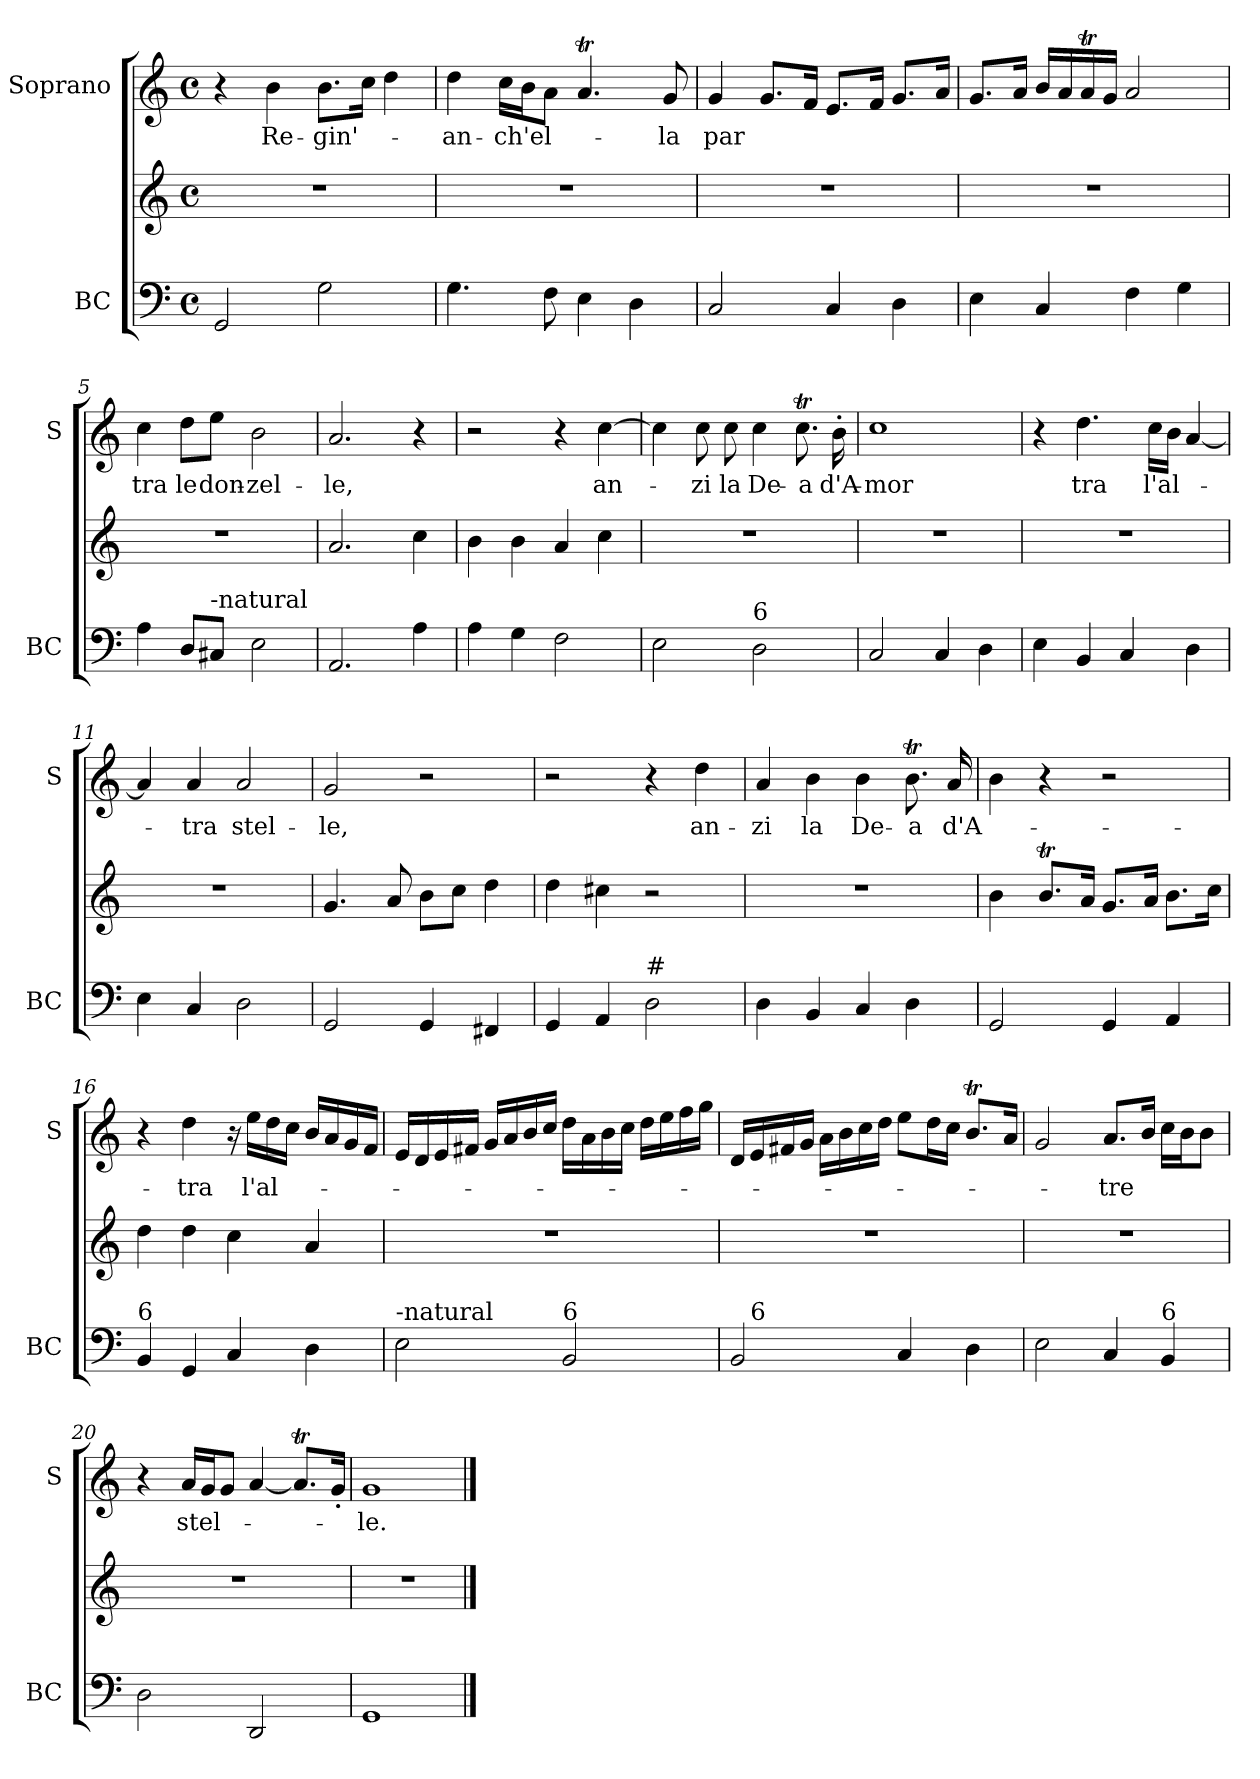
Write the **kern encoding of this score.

**kern	**kern	**kern	**text
*part2	*part2	*part1	*part1
*staff3	*staff2	*staff1	*staff1
*I"BC	*	*I"Soprano	*
*I'BC	*	*I'S	*
*clefF4	*clefG2	*clefG2	*
*k[]	*k[]	*k[]	*
*C:	*C:	*C:	*
*M4/4	*M4/4	*M4/4	*
*met(c)	*met(c)	*met(c)	*
=1	=1	=1	=1
2GG/	1r	4r	.
!	!	!	!LO:LY:b
.	.	4b\	Re-
!	!	!	!LO:LY:b
2G\	.	8.b\L	-gin'-
.	.	16cc\Jk	.
.	.	4dd\	.
=2	=2	=2	=2
!	!	!	!LO:LY:b
4.G\	1r	4dd\	-an-
!	!	!	!LO:LY:b
.	.	16cc\LL	-ch'el-
.	.	16b\J	.
8F\	.	8a\J	.
4E\	.	4.aT/	.
4D\	.	.	.
!	!	!	!LO:LY:b
.	.	8g/	-la
=3	=3	=3	=3
!	!	!	!LO:LY:b
2C/	1r	4g/	par
.	.	8.g/L	.
.	.	16f/Jk	.
4C/	.	8.e/L	.
.	.	16f/Jk	.
4D\	.	8.g/L	.
.	.	16a/Jk	.
=4	=4	=4	=4
4E\	1r	8.g/L	.
.	.	16a/Jk	.
4C/	.	16b/LL	.
.	.	16a/	.
.	.	16aT/	.
.	.	16g/JJ	.
4F\	.	2a/	.
4G\	.	.	.
!!LO:LB:g=z
=5	=5	=5	=5
!	!	!	!LO:LY:b
4A\	1r	4cc\	tra
!	!	!	!LO:LY:b
8D/L	.	8dd\L	le
!LO:TX:a:t=-natural	!	!	!
!	!	!	!LO:LY:b
8C#X/J	.	8ee\J	don-
!	!	!	!LO:LY:b
2E\	.	2b\	-zel-
=6	=6	=6	=6
!	!	!	!LO:LY:b
2.AA/	2.a/	2.a/	-le,
4A\	4cc\	4r	.
=7	=7	=7	=7
4A\	4b\	2r	.
4G\	4b\	.	.
2F\	4a/	4r	.
!	!	!	!LO:LY:b
.	4cc\	[4cc\	an-
=8	=8	=8	=8
2E\	1r	4cc\]	.
!	!	!	!LO:LY:b
.	.	8cc\	-zi
!	!	!	!LO:LY:b
.	.	8cc\	la
!LO:TX:a:t=6	!	!	!
!	!	!	!LO:LY:b
2D\	.	4cc\	De-
!	!	!	!LO:LY:b
.	.	8.ccT\	-a
!	!	!	!LO:LY:b
.	.	16b'>\	d'A-
=9	=9	=9	=9
!	!	!	!LO:LY:b
2C/	1r	1cc	-mor
4C/	.	.	.
4D\	.	.	.
!!LO:LB:g=z
=10	=10	=10	=10
4E\	1r	4r	.
!	!	!	!LO:LY:b
4BB/	.	4.dd\	tra
4C/	.	.	.
!	!	!	!LO:LY:b
.	.	16cc\LL	l'al-
.	.	16b\JJ	.
4D\	.	[4a/	.
=11	=11	=11	=11
4E\	1r	4a/]	.
!	!	!	!LO:LY:b
4C/	.	4a/	-tra
!	!	!	!LO:LY:b
2D\	.	2a/	stel-
=12	=12	=12	=12
!	!	!	!LO:LY:b
2GG/	4.g/	2g/	-le,
.	8a/	.	.
4GG/	8b\L	2r	.
.	8cc\J	.	.
4FF#X/	4dd\	.	.
=13	=13	=13	=13
4GG/	4dd\	2r	.
4AA/	4cc#X\	.	.
!LO:TX:a:t=#	!	!	!
2D\	2r	4r	.
!	!	!	!LO:LY:b
.	.	4dd\	an-
=14	=14	=14	=14
!	!	!	!LO:LY:b
4D\	1r	4a/	-zi
!	!	!	!LO:LY:b
4BB/	.	4b\	la
!	!	!	!LO:LY:b
4C/	.	4b\	De-
!	!	!	!LO:LY:b
4D\	.	8.bt\	-a
!	!	!	!LO:LY:b
.	.	16a/	d'A-
!!LO:PB:g=z
=15	=15	=15	=15
2GG/	4b\	4b\	.
.	8.bt/L	4r	.
.	16a/Jk	.	.
4GG/	8.g/L	2r	.
.	16a/Jk	.	.
4AA/	8.b\L	.	.
.	16cc\Jk	.	.
=16	=16	=16	=16
!LO:TX:a:t=6	!	!	!
4BB/	4dd\	4r	.
!	!	!	!LO:LY:b
4GG/	4dd\	4dd\	tra
4C/	4cc\	16r	.
!	!	!	!LO:LY:b
.	.	16ee\LL	l'al-
.	.	16dd\	.
.	.	16cc\JJ	.
4D\	4a/	16b/LL	.
.	.	16a/	.
.	.	16g/	.
.	.	16f/JJ	.
=17	=17	=17	=17
!LO:TX:a:t=-natural	!	!	!
2E\	1r	16e/LL	.
.	.	16d/	.
.	.	16e/	.
.	.	16f#X/JJ	.
.	.	16g/LL	.
.	.	16a/	.
.	.	16b/	.
.	.	16cc/JJ	.
!LO:TX:a:t=6	!	!	!
2BB/	.	16dd\LL	.
.	.	16a\	.
.	.	16b\	.
.	.	16cc\JJ	.
.	.	16dd\LL	.
.	.	16ee\	.
.	.	16ff\	.
.	.	16gg\JJ	.
!!LO:LB:g=z
=18	=18	=18	=18
*^	*	*	*
2BB/	16ryy	1r	16d/LL	.
!	!LO:TX:a:t=6	!	!	!
.	2...ryy	.	16e/	.
.	.	.	16f#X/	.
.	.	.	16g/JJ	.
.	.	.	16a\LL	.
.	.	.	16b\	.
.	.	.	16cc\	.
.	.	.	16dd\JJ	.
4C/	.	.	8ee\L	.
.	.	.	16dd\L	.
.	.	.	16cc\JJ	.
4D\	.	.	8.bt/L	.
.	.	.	16a/Jk	.
=19	=19	=19	=19	=19
!LO:TX:a:t=-natural	!	!	!	!
*v	*v	*	*	*
2E\	1r	2g/	.
!	!	!	!LO:LY:b
4C/	.	8.a/L	-tre
.	.	16b/Jk	.
!LO:TX:a:t=6	!	!	!
4BB/	.	16cc\LL	.
.	.	16b\J	.
.	.	8b\J	.
=20	=20	=20	=20
2D\	1r	4r	.
!	!	!	!LO:LY:b
.	.	16a/LL	stel-
.	.	16g/J	.
.	.	8g/J	.
2DD/	.	[4a/	.
.	.	8.aT/L]	.
.	.	16g'</Jk	.
=21	=21	=21	=21
!	!	!	!LO:LY:b
1GG	1r	1g	-le.
==	==	==	==
*-	*-	*-	*-
